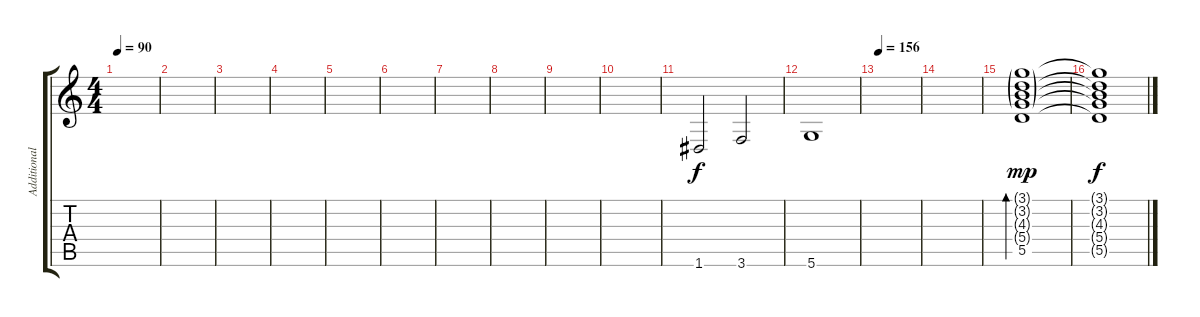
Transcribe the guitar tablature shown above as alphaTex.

\track ("Additional guitar" "Additional") {instrument acousticguitarsteel}
\staff {score tabs}
\tuning (E4 B3 G3 D3 A2 D2) {hide}
\ts (4 4)
\tempo 90
\clef g2
\ks c
|
|
|
|
|
|
|
|
|
|
1.6.2 3.6.2 |
5.6.1 |
\tempo 156
|
|
(3.1{g} 3.2{g} 4.3{g} 5.4{g} 5.5).1{bd 240 dy mp} |
(3.1{t} 3.2{t} 4.3{t} 5.4{t} 5.5{t}).1{dy f}
